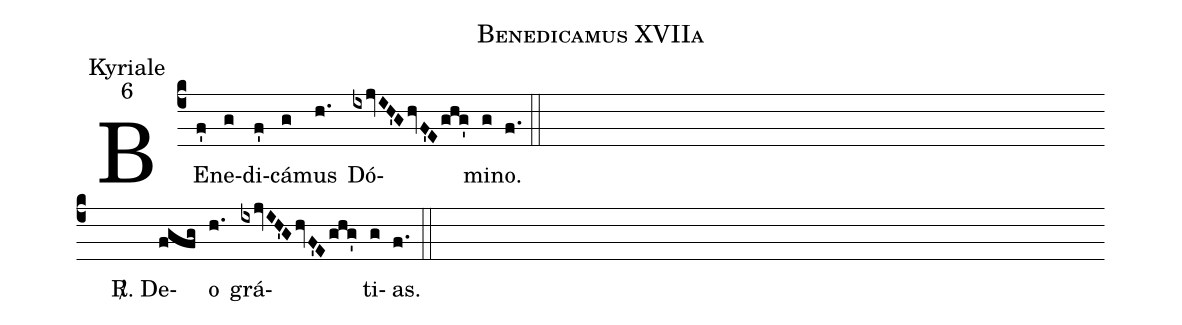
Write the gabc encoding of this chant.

name:Benedicamus XVIIa;
office-part:Kyriale;
mode:6;
%%
(c4) BE(f')ne(g)di(f')cá(g)mus(h.) Dó(ixjvIH'GhvF'Eghg')mi(g)no.(f.) (::) (Z-)
~~~~~<sp>R/</sp>. De(fgfg)o(h.) grá(ixjvIH'GhvF'Eghg')ti(g)as.(f.) (::)
